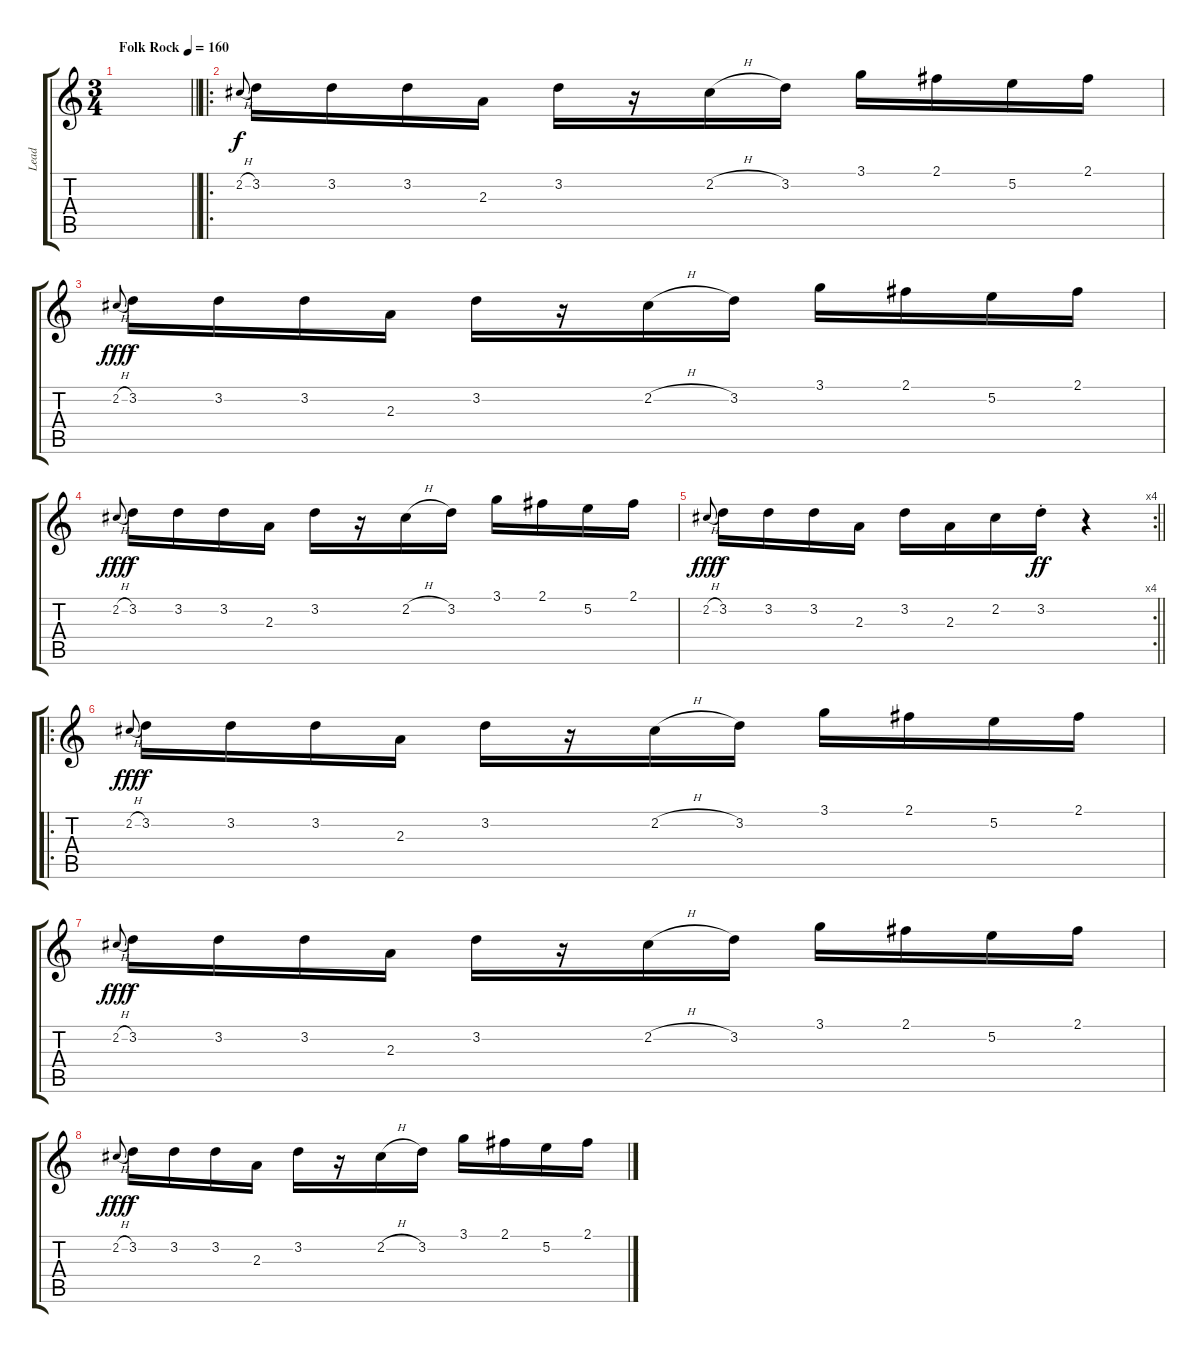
\track ("Lead" "Lead") {instrument acousticguitarsteel bank 12}
\staff {score tabs}
\tuning (E4 B3 G3 D3 A2 E2) {hide}
\ts (3 4)
\tempo (160 "Folk Rock")
\clef g2
\barLineRight lightlight
\ks c
|
\ro
2.2{h}.8{gr onbeat} 3.2.16{dy f} 3.2.16 3.2.16 2.3.16 3.2.16 r.16 2.2{h}.16 3.2.16 3.1.16 2.1.16 5.2.16 2.1.16 |
2.2{h}.8{gr onbeat dy fff} 3.2.16{dy f} 3.2.16 3.2.16 2.3.16 3.2.16 r.16 2.2{h}.16 3.2.16 3.1.16 2.1.16 5.2.16 2.1.16 |
2.2{h}.8{gr onbeat dy fff} 3.2.16{dy f} 3.2.16 3.2.16 2.3.16 3.2.16 r.16 2.2{h}.16 3.2.16 3.1.16 2.1.16 5.2.16 2.1.16 |
\rc 4
\barLineRight lightlight
2.2{h}.8{gr onbeat dy fff} 3.2.16{dy f} 3.2.16 3.2.16 2.3.16 3.2.16 2.3.16 2.2.16 3.2{st}.16{dy ff} r.4 |
\ro
2.2{h}.8{gr onbeat dy fff} 3.2.16{dy f} 3.2.16 3.2.16 2.3.16 3.2.16 r.16 2.2{h}.16 3.2.16 3.1.16 2.1.16 5.2.16 2.1.16 |
2.2{h}.8{gr onbeat dy fff} 3.2.16{dy f} 3.2.16 3.2.16 2.3.16 3.2.16 r.16 2.2{h}.16 3.2.16 3.1.16 2.1.16 5.2.16 2.1.16 |
2.2{h}.8{gr onbeat dy fff} 3.2.16{dy f} 3.2.16 3.2.16 2.3.16 3.2.16 r.16 2.2{h}.16 3.2.16 3.1.16 2.1.16 5.2.16 2.1.16
